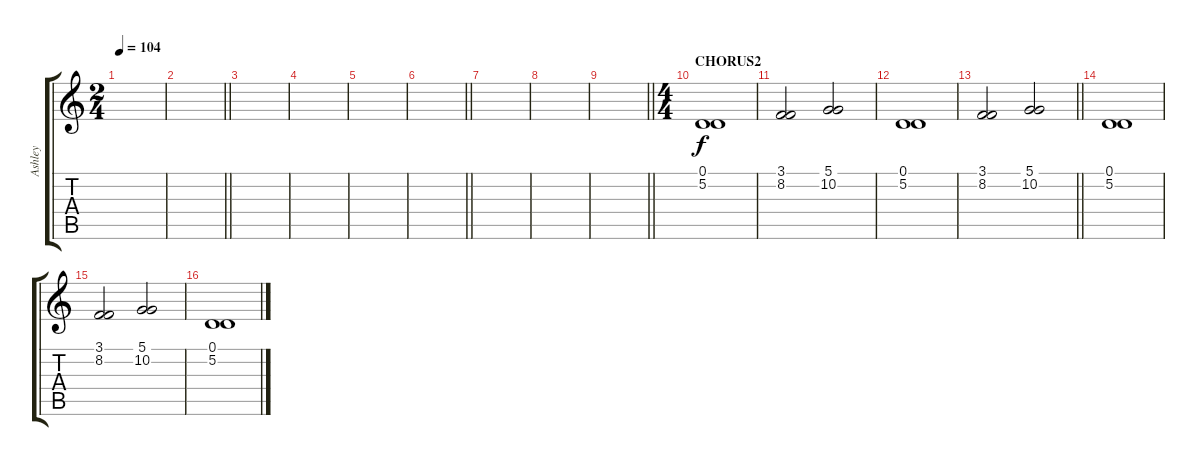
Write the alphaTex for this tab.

\track ("Ashley" "Ashley") {instrument choiraahs}
\staff {score tabs}
\tuning (D4 A3 F3 C3 G2 D2) {hide}
\ts (2 4)
\tempo 104
\clef g2
\ks c
|
\barLineRight lightlight
|
|
|
|
\barLineRight lightlight
|
|
|
\barLineRight lightlight
|
\ts (4 4)
\section ("" "CHORUS2")
(0.1 5.2).1 |
(3.1 8.2).2 (5.1 10.2).2 |
(0.1 5.2).1 |
\barLineRight lightlight
(3.1 8.2).2 (5.1 10.2).2 |
(0.1 5.2).1 |
(3.1 8.2).2 (5.1 10.2).2 |
(0.1 5.2).1
